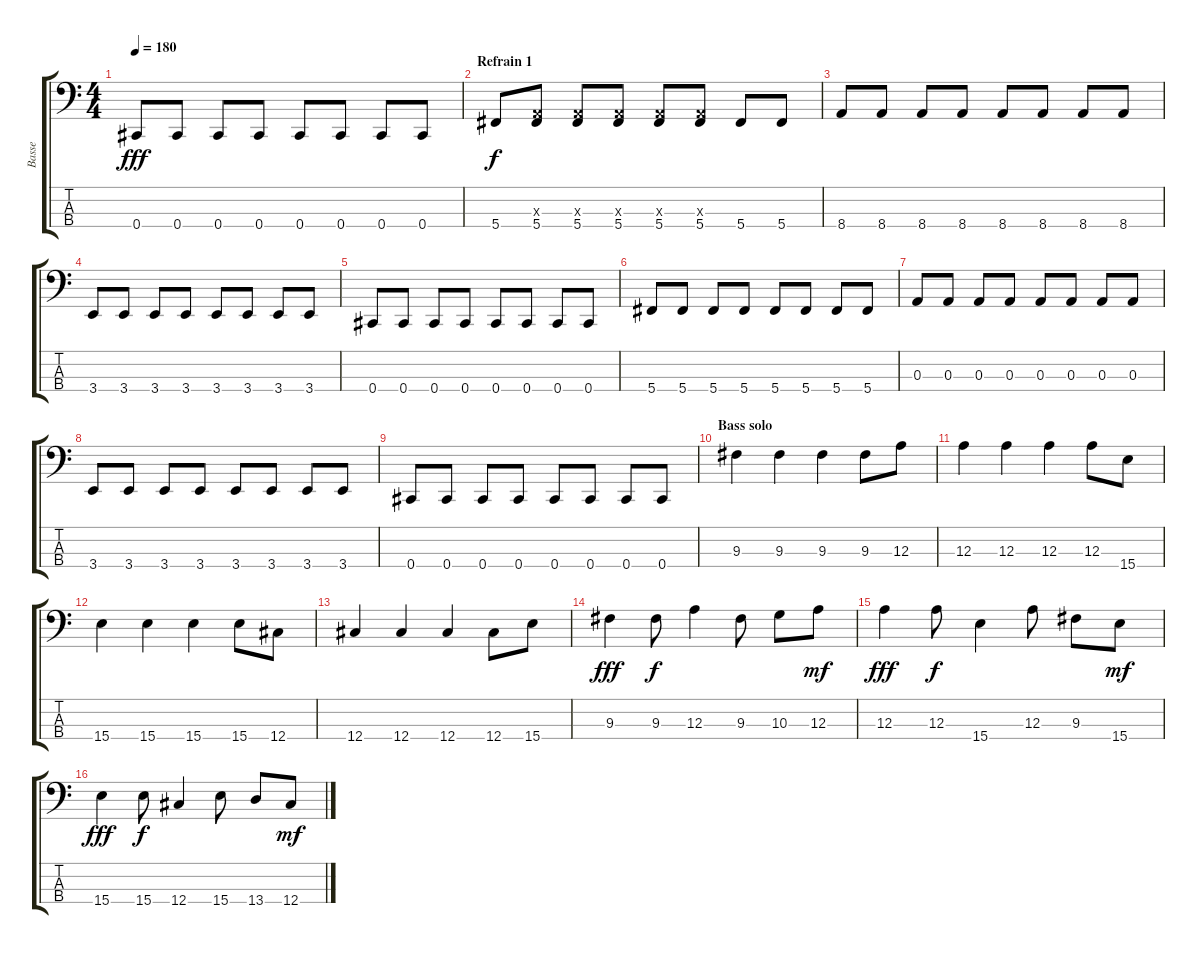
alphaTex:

\track ("Basse" "Basse") {instrument electricbassfinger}
\staff {score tabs}
\tuning (G2 D2 A1 Db1) {hide}
\ts (4 4)
\tempo 180
\clef f4
\ks c
0.4.8{dy fff} 0.4.8 0.4.8 0.4.8 0.4.8 0.4.8 0.4.8 0.4.8 |
\section ("" "Refrain 1")
5.4.8{dy f} (0.3{x} 5.4).8 (0.3{x} 5.4).8 (0.3{x} 5.4).8 (0.3{x} 5.4).8 (0.3{x} 5.4).8 5.4.8 5.4.8 |
8.4.8 8.4.8 8.4.8 8.4.8 8.4.8 8.4.8 8.4.8 8.4.8 |
3.4.8 3.4.8 3.4.8 3.4.8 3.4.8 3.4.8 3.4.8 3.4.8 |
0.4.8 0.4.8 0.4.8 0.4.8 0.4.8 0.4.8 0.4.8 0.4.8 |
5.4.8 5.4.8 5.4.8 5.4.8 5.4.8 5.4.8 5.4.8 5.4.8 |
0.3.8 0.3.8 0.3.8 0.3.8 0.3.8 0.3.8 0.3.8 0.3.8 |
3.4.8 3.4.8 3.4.8 3.4.8 3.4.8 3.4.8 3.4.8 3.4.8 |
0.4.8 0.4.8 0.4.8 0.4.8 0.4.8 0.4.8 0.4.8 0.4.8 |
\section ("" "Bass solo")
9.3.4 9.3.4 9.3.4 9.3.8 12.3.8 |
12.3.4 12.3.4 12.3.4 12.3.8 15.4.8 |
15.4.4 15.4.4 15.4.4 15.4.8 12.4.8 |
12.4.4 12.4.4 12.4.4 12.4.8 15.4.8 |
9.3.4{dy fff} 9.3.8{dy f} 12.3.4 9.3.8 10.3.8 12.3.8{dy mf} |
12.3.4{dy fff} 12.3.8{dy f} 15.4.4 12.3.8 9.3.8 15.4.8{dy mf} |
15.4.4{dy fff} 15.4.8{dy f} 12.4.4 15.4.8 13.4.8 12.4.8{dy mf}
